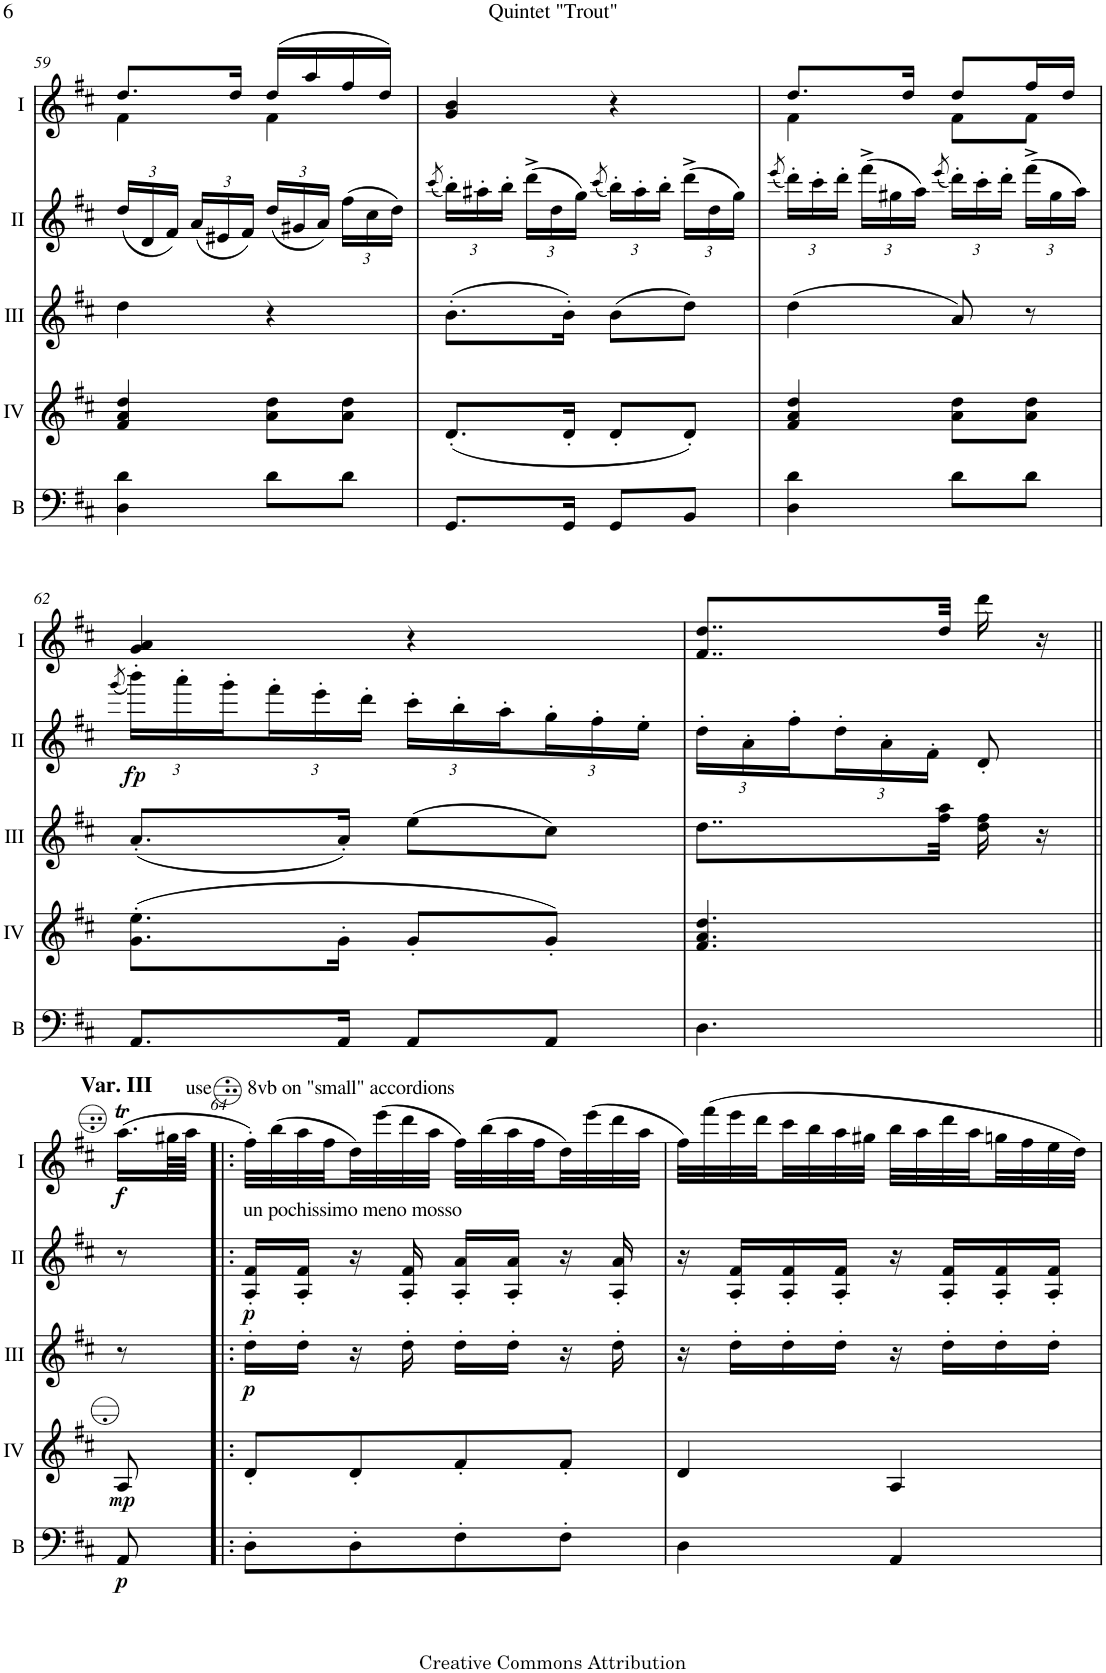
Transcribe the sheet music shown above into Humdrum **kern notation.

**kern	**dynam	**kern	**dynam	**kern	**dynam	**kern	**dynam	**kern	**dynam
*part5	*part5	*part4	*part4	*part3	*part3	*part2	*part2	*part1	*part1
*staff5	*staff5	*staff4	*staff4	*staff3	*staff3	*staff2	*staff2	*staff1	*staff1
*I"Bass	*	*I"Acc. 4	*	*I"Acc. 3	*	*I"Acc. 2	*	*I"Acc. 1	*
*I'B	*	*	*	*	*	*	*	*	*
!!LO:PB:g=z
*clefF4	*	*clefG2	*	*clefG2	*	*clefG2	*	*clefG2	*
*Trd7c12	*	*Trd7c12	*	*Trd7c12	*	*	*	*	*
*k[f#c#]	*	*k[f#c#]	*	*k[f#c#]	*	*k[f#c#]	*	*k[f#c#]	*
*M2/4	*	*M2/4	*	*M2/4	*	*M2/4	*	*M2/4	*
*	*	*	*	*	*	*Xbrackettup	*	*	*
=59	=59	=59	=59	=59	=59	=59	=59	=59	=59
*	*	*	*	*	*	*	*	*^	*
4D\ 4d\	.	4f#/ 4a/ 4dd/	.	4dd\	.	(24dd/LL	.	8.dd/L	4f#\	.
.	.	.	.	.	.	24d/	.	.	.	.
.	.	.	.	.	.	24f#/JJ)	.	.	.	.
.	.	.	.	.	.	(24a/LL	.	.	.	.
.	.	.	.	.	.	24e#X/	.	.	.	.
.	.	.	.	.	.	.	.	16dd/Jk	.	.
.	.	.	.	.	.	24f#/JJ)	.	.	.	.
8d\L	.	8a\ 8dd\L	.	4r	.	(24dd/LL	.	(16dd/LL	4f#\	.
.	.	.	.	.	.	24g#X/	.	.	.	.
.	.	.	.	.	.	.	.	16aa/	.	.
.	.	.	.	.	.	24a/JJ)	.	.	.	.
8d\J	.	8a\ 8dd\J	.	.	.	(24ff#\LL	.	16ff#/	.	.
.	.	.	.	.	.	24cc#\	.	.	.	.
.	.	.	.	.	.	.	.	16dd/JJ)	.	.
.	.	.	.	.	.	24dd\JJ)	.	.	.	.
*	*	*	*	*	*	*	*	*v	*v	*
=60	=60	=60	=60	=60	=60	=60	=60	=60	=60
.	.	.	.	.	.	(8qccc#/	.	.	.
8.GG/L	.	(8.d'/L	.	(8.b'\L	.	24bb'\LL)	.	4g/ 4b/	.
.	.	.	.	.	.	24aa#X'\	.	.	.
.	.	.	.	.	.	24bb'\JJ	.	.	.
.	.	.	.	.	.	(24ddd^\LL	.	.	.
.	.	.	.	.	.	24dd\	.	.	.
16GG/Jk	.	16d'/Jk	.	16b'\Jk)	.	.	.	.	.
.	.	.	.	.	.	24gg\JJ)	.	.	.
.	.	.	.	.	.	(8qccc#/	.	.	.
8GG/L	.	8d'/L	.	(8b\L	.	24bb'\LL)	.	4r	.
.	.	.	.	.	.	24aa#'\	.	.	.
.	.	.	.	.	.	24bb'\JJ	.	.	.
8BB/J	.	8d'/J)	.	8dd\J)	.	(24ddd^\LL	.	.	.
.	.	.	.	.	.	24dd\	.	.	.
.	.	.	.	.	.	24gg\JJ)	.	.	.
=61	=61	=61	=61	=61	=61	=61	=61	=61	=61
.	.	.	.	.	.	(8qeee/	.	.	.
*	*	*	*	*	*	*	*	*^	*
4D\ 4d\	.	4f#/ 4a/ 4dd/	.	(4dd\	.	24ddd'\LL)	.	8.dd/L	4f#\	.
.	.	.	.	.	.	24ccc#'\	.	.	.	.
.	.	.	.	.	.	24ddd'\JJ	.	.	.	.
.	.	.	.	.	.	(24fff#^\LL	.	.	.	.
.	.	.	.	.	.	24gg#X\	.	.	.	.
.	.	.	.	.	.	.	.	16dd/Jk	.	.
.	.	.	.	.	.	24aa\JJ)	.	.	.	.
.	.	.	.	.	.	(8qeee/	.	.	.	.
8d\L	.	8a\ 8dd\L	.	8a/)	.	24ddd'\LL)	.	8dd/L	8f#\L	.
.	.	.	.	.	.	24ccc#'\	.	.	.	.
.	.	.	.	.	.	24ddd'\JJ	.	.	.	.
8d\J	.	8a\ 8dd\J	.	8r	.	(24fff#^\LL	.	16ff#/L	8f#\J	.
.	.	.	.	.	.	24gg#\	.	.	.	.
.	.	.	.	.	.	.	.	16dd/JJ	.	.
.	.	.	.	.	.	24aa\JJ)	.	.	.	.
*	*	*	*	*	*	*	*	*v	*v	*
!!LO:LB:g=z
=62	=62	=62	=62	=62	=62	=62	=62	=62	=62
.	.	.	.	.	.	(8qggg/	.	.	.
!	!	!	!	!	!	!	!LO:DY:b	!	!
8.AA/L	.	(8.g\' 8.ee\'L	.	(8.a'/L	.	24bbb'\LL)	fp	4g/ 4a/	.
.	.	.	.	.	.	24aaa'\	.	.	.
.	.	.	.	.	.	24ggg'\	.	.	.
.	.	.	.	.	.	24fff#'\	.	.	.
.	.	.	.	.	.	24eee'\	.	.	.
16AA/Jk	.	16g'\Jk	.	16a'/Jk)	.	.	.	.	.
.	.	.	.	.	.	24ddd'\JJ	.	.	.
8AA/L	.	8g'/L	.	(8ee\L	.	24ccc#'\LL	.	4r	.
.	.	.	.	.	.	24bb'\	.	.	.
.	.	.	.	.	.	24aa'\	.	.	.
8AA/J	.	8g'/J)	.	8cc#\J)	.	24gg'\	.	.	.
.	.	.	.	.	.	24ff#'\	.	.	.
.	.	.	.	.	.	24ee'\JJ	.	.	.
=63	=63	=63	=63	=63	=63	=63	=63	=63	=63
4.D\	.	4.f#/ 4.a/ 4.dd/	.	8..dd\L	.	24dd'\LL	.	8..f#/ 8..dd/L	.
.	.	.	.	.	.	24a'\	.	.	.
.	.	.	.	.	.	24ff#'\	.	.	.
.	.	.	.	.	.	24dd'\	.	.	.
.	.	.	.	.	.	24a'\	.	.	.
.	.	.	.	.	.	24f#'\JJ	.	.	.
.	.	.	.	32ff#\ 32aa\Jkk	.	.	.	32dd/Jkk	.
.	.	.	.	16dd\ 16ff#\	.	8d'/	.	16ddd\	.
.	.	.	.	16r	.	.	.	16r	.
!!LO:LB:g=z
=63X3||	=63X3||	=63X3||	=63X3||	=63X3||	=63X3||	=63X3||	=63X3||	=63X3||	=63X3||
!	!	!	!	!	!	!	!	!LO:TX:a:B:t=Var. III	!
!	!	!	!	!	!	!	!	!LO:TX:a:t=use       8vb on "small" accordions	!
!	!LO:DY:b	!	!LO:DY:b	!	!	!	!	!	!LO:DY:b
8AA/	p	8A/	mp	8r	.	8r	.	(16.aaT\LL	f
.	.	.	.	.	.	.	.	64gg#X\LL	.
.	.	.	.	.	.	.	.	64aa\JJJJ	.
=64!|:	=64!|:	=64!|:	=64!|:	=64!|:	=64!|:	=64!|:	=64!|:	=64!|:	=64!|:
!	!	!	!	!	!	!	!	!LO:TX:b:t=un pochissimo meno mosso	!
!	!	!	!	!	!LO:DY:b	!	!LO:DY:b	!	!
8D'\L	.	8d'/L	.	16dd'\LL	p	16A/' 16f#/'LL	p	32ff#'\LLL)	.
.	.	.	.	.	.	.	.	(32bb\	.
.	.	.	.	16dd'\JJ	.	16A/' 16f#/'JJ	.	32aa\	.
.	.	.	.	.	.	.	.	32ff#\	.
8D'\	.	8d'/	.	16r	.	16r	.	32dd\)	.
.	.	.	.	.	.	.	.	(32eee\	.
.	.	.	.	16dd'\	.	16A/' 16f#/'	.	32ddd\	.
.	.	.	.	.	.	.	.	32aa\JJJ	.
8F#'\	.	8f#'/	.	16dd'\LL	.	16A/' 16a/'LL	.	32ff#\LLL)	.
.	.	.	.	.	.	.	.	(32bb\	.
.	.	.	.	16dd'\JJ	.	16A/' 16a/'JJ	.	32aa\	.
.	.	.	.	.	.	.	.	32ff#\	.
8F#'\J	.	8f#'/J	.	16r	.	16r	.	32dd\)	.
.	.	.	.	.	.	.	.	(32eee\	.
.	.	.	.	16dd'\	.	16A/' 16a/'	.	32ddd\	.
.	.	.	.	.	.	.	.	32aa\JJJ	.
=65	=65	=65	=65	=65	=65	=65	=65	=65	=65
4D\	.	4d/	.	16r	.	16r	.	32ff#\LLL)	.
.	.	.	.	.	.	.	.	(32fff#\	.
.	.	.	.	16dd'\LL	.	16A/' 16f#/'LL	.	32eee\	.
.	.	.	.	.	.	.	.	32ddd\	.
.	.	.	.	16dd'\	.	16A/' 16f#/'	.	32ccc#\	.
.	.	.	.	.	.	.	.	32bb\	.
.	.	.	.	16dd'\JJ	.	16A/' 16f#/'JJ	.	32aa\	.
.	.	.	.	.	.	.	.	32gg#X\JJJ	.
4AA/	.	4A/	.	16r	.	16r	.	32bb\LLL	.
.	.	.	.	.	.	.	.	32aa\	.
.	.	.	.	16dd'\LL	.	16A/' 16f#/'LL	.	32ddd\	.
.	.	.	.	.	.	.	.	32aa\	.
.	.	.	.	16dd'\	.	16A/' 16f#/'	.	32ggn\	.
.	.	.	.	.	.	.	.	32ff#\	.
.	.	.	.	16dd'\JJ	.	16A/' 16f#/'JJ	.	32ee\	.
.	.	.	.	.	.	.	.	32dd\JJJ)	.
=	=	=	=	=	=	=	=	=	=
*-	*-	*-	*-	*-	*-	*-	*-	*-	*-
